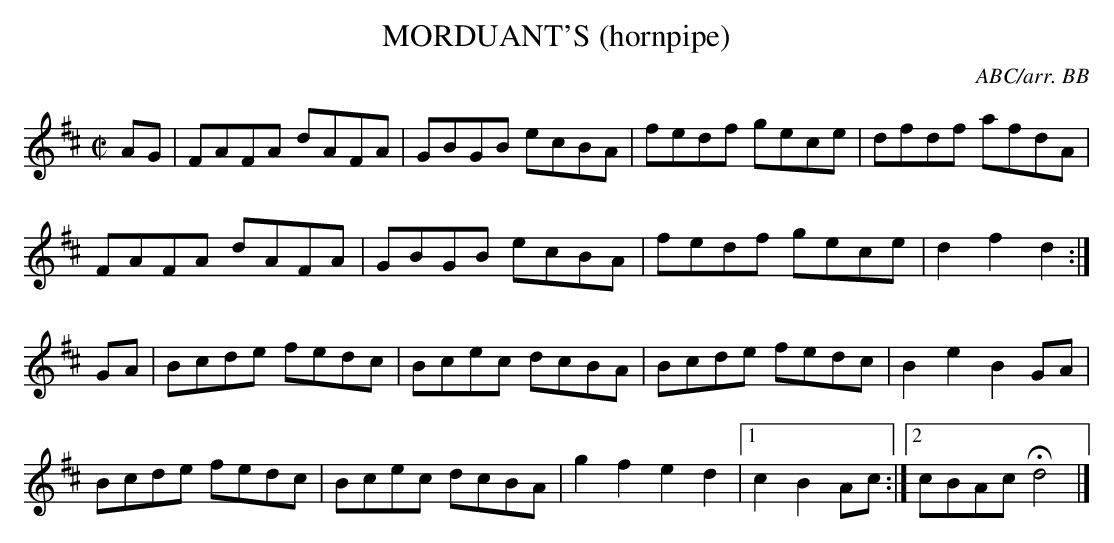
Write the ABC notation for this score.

X:1
T:MORDUANT'S (hornpipe)
C:ABC/arr. BB
L:1/8
M:C|
K:D
AG|FAFA dAFA|GBGB ecBA|fedf gece|dfdf afdA|
FAFA dAFA|GBGB ecBA|fedf gece|d2 f2 d2:|
GA|Bcde fedc|Bcec dcBA|Bcde fedc|B2 e2 B2GA|
Bcde fedc|Bcec dcBA|g2 f2 e2 d2|1 c2 B2 Ac:|\
[2 cBAc Hd4|]
